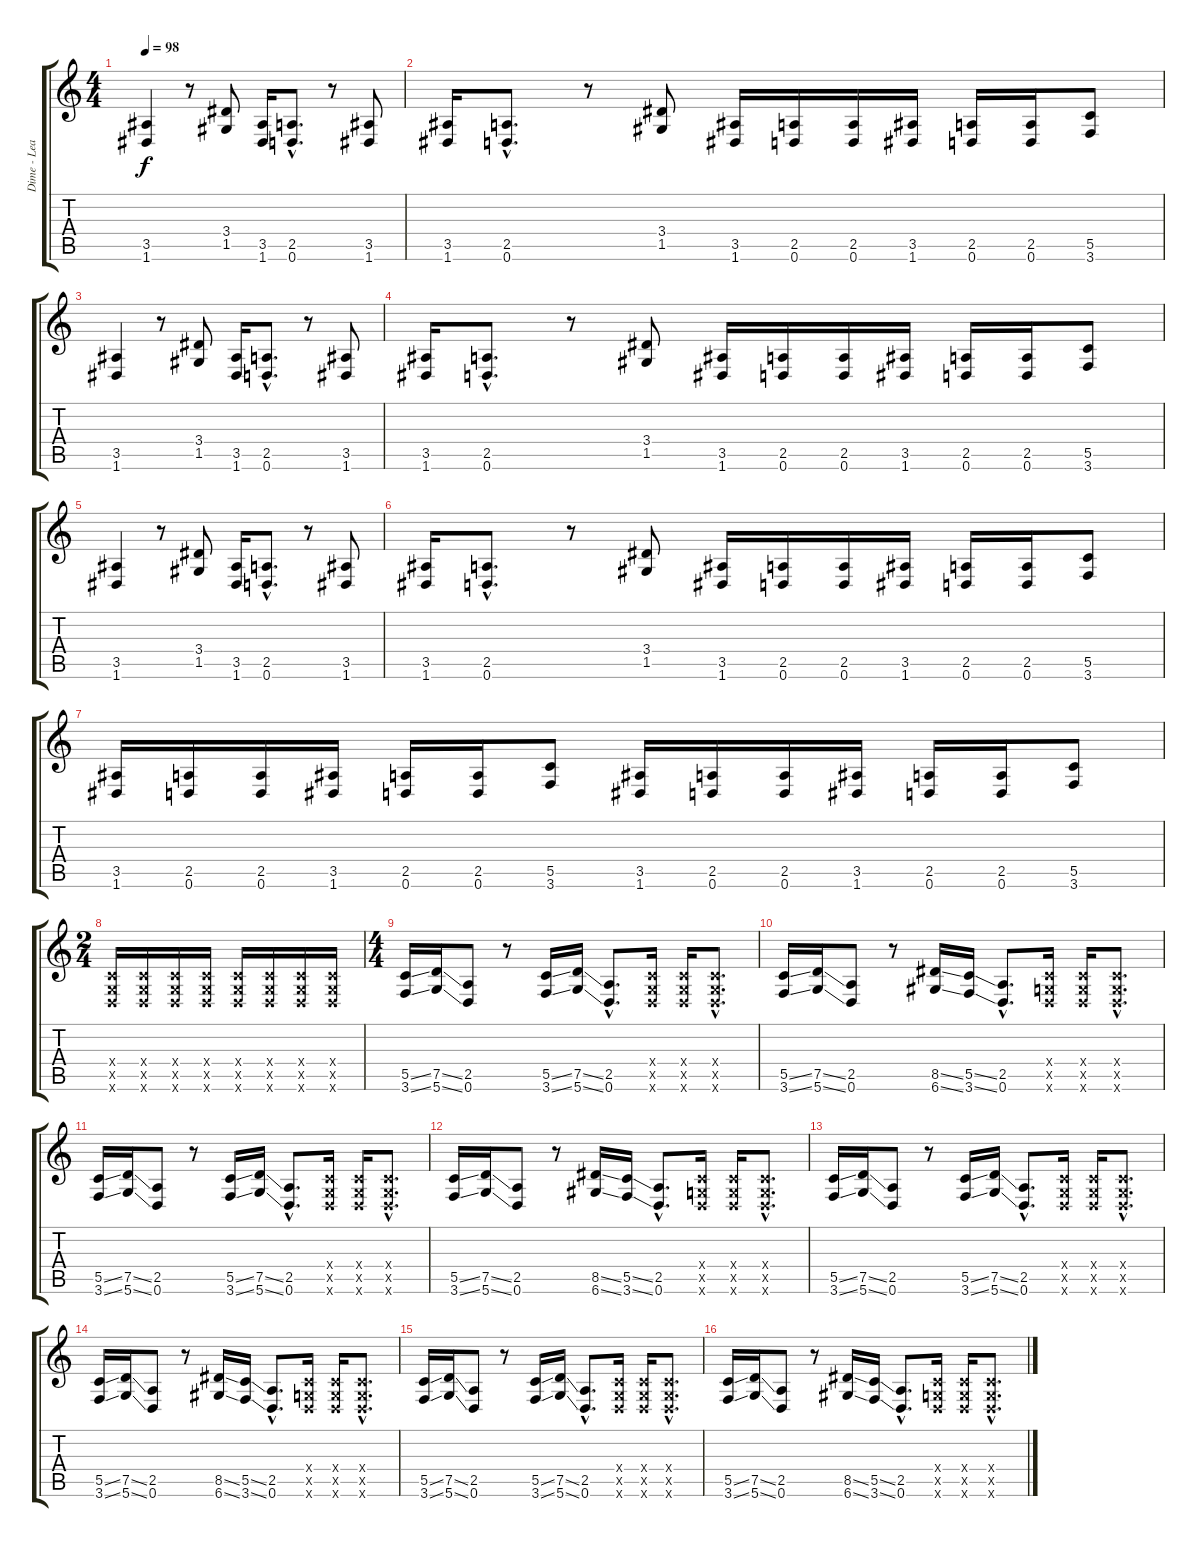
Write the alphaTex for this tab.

\track ("Dime - Lead Guitar" "Dime - Lea") {instrument overdrivenguitar}
\staff {score tabs}
\tuning (D4 A3 F3 C3 G2 D2) {hide}
\ts (4 4)
\tempo 98
\clef g2
\ks c
(3.5 1.6).4{dy f} r.8 (3.4 1.5).8 (3.5 1.6).16 (2.5{hac} 0.6{hac}).8{d} r.8 (3.5 1.6).8 |
(3.5 1.6).16 (2.5{hac} 0.6{hac}).8{d} r.8 (3.4 1.5).8 (3.5 1.6).16 (2.5 0.6).16 (2.5 0.6).16 (3.5 1.6).16 (2.5 0.6).16 (2.5 0.6).16 (5.5 3.6).8 |
(3.5 1.6).4 r.8 (3.4 1.5).8 (3.5 1.6).16 (2.5{hac} 0.6{hac}).8{d} r.8 (3.5 1.6).8 |
(3.5 1.6).16 (2.5{hac} 0.6{hac}).8{d} r.8 (3.4 1.5).8 (3.5 1.6).16 (2.5 0.6).16 (2.5 0.6).16 (3.5 1.6).16 (2.5 0.6).16 (2.5 0.6).16 (5.5 3.6).8 |
(3.5 1.6).4 r.8 (3.4 1.5).8 (3.5 1.6).16 (2.5{hac} 0.6{hac}).8{d} r.8 (3.5 1.6).8 |
(3.5 1.6).16 (2.5{hac} 0.6{hac}).8{d} r.8 (3.4 1.5).8 (3.5 1.6).16 (2.5 0.6).16 (2.5 0.6).16 (3.5 1.6).16 (2.5 0.6).16 (2.5 0.6).16 (5.5 3.6).8 |
(3.5 1.6).16 (2.5 0.6).16 (2.5 0.6).16 (3.5 1.6).16 (2.5 0.6).16 (2.5 0.6).16 (5.5 3.6).8 (3.5 1.6).16 (2.5 0.6).16 (2.5 0.6).16 (3.5 1.6).16 (2.5 0.6).16 (2.5 0.6).16 (5.5 3.6).8 |
\ts (2 4)
(0.4{x} 0.5{x} 0.6{x}).16 (0.4{x} 0.5{x} 0.6{x}).16 (0.4{x} 0.5{x} 0.6{x}).16 (0.4{x} 0.5{x} 0.6{x}).16 (0.4{x} 0.5{x} 0.6{x}).16 (0.4{x} 0.5{x} 0.6{x}).16 (0.4{x} 0.5{x} 0.6{x}).16 (0.4{x} 0.5{x} 0.6{x}).16 |
\ts (4 4)
(5.5{ss} 3.6{ss}).16 (7.5{ss} 5.6{ss}).16 (2.5 0.6).8 r.8 (5.5{ss} 3.6{ss}).16 (7.5{ss} 5.6{ss}).16 (2.5{hac} 0.6{hac}).8{d} (0.4{x} 0.5{x} 0.6{x}).16 (0.4{x} 0.5{x} 0.6{x}).16 (0.4{hac x} 0.5{hac x} 0.6{hac x}).8{d} |
(5.5{ss} 3.6{ss}).16 (7.5{ss} 5.6{ss}).16 (2.5 0.6).8 r.8 (8.5{ss} 6.6{ss}).16 (5.5{ss} 3.6{ss}).16 (2.5{hac} 0.6{hac}).8{d} (0.4{x} 0.5{x} 0.6{x}).16 (0.4{x} 0.5{x} 0.6{x}).16 (0.4{hac x} 0.5{hac x} 0.6{hac x}).8{d} |
(5.5{ss} 3.6{ss}).16 (7.5{ss} 5.6{ss}).16 (2.5 0.6).8 r.8 (5.5{ss} 3.6{ss}).16 (7.5{ss} 5.6{ss}).16 (2.5{hac} 0.6{hac}).8{d} (0.4{x} 0.5{x} 0.6{x}).16 (0.4{x} 0.5{x} 0.6{x}).16 (0.4{hac x} 0.5{hac x} 0.6{hac x}).8{d} |
(5.5{ss} 3.6{ss}).16 (7.5{ss} 5.6{ss}).16 (2.5 0.6).8 r.8 (8.5{ss} 6.6{ss}).16 (5.5{ss} 3.6{ss}).16 (2.5{hac} 0.6{hac}).8{d} (0.4{x} 0.5{x} 0.6{x}).16 (0.4{x} 0.5{x} 0.6{x}).16 (0.4{hac x} 0.5{hac x} 0.6{hac x}).8{d} |
(5.5{ss} 3.6{ss}).16 (7.5{ss} 5.6{ss}).16 (2.5 0.6).8 r.8 (5.5{ss} 3.6{ss}).16 (7.5{ss} 5.6{ss}).16 (2.5{hac} 0.6{hac}).8{d} (0.4{x} 0.5{x} 0.6{x}).16 (0.4{x} 0.5{x} 0.6{x}).16 (0.4{hac x} 0.5{hac x} 0.6{hac x}).8{d} |
(5.5{ss} 3.6{ss}).16 (7.5{ss} 5.6{ss}).16 (2.5 0.6).8 r.8 (8.5{ss} 6.6{ss}).16 (5.5{ss} 3.6{ss}).16 (2.5{hac} 0.6{hac}).8{d} (0.4{x} 0.5{x} 0.6{x}).16 (0.4{x} 0.5{x} 0.6{x}).16 (0.4{hac x} 0.5{hac x} 0.6{hac x}).8{d} |
(5.5{ss} 3.6{ss}).16 (7.5{ss} 5.6{ss}).16 (2.5 0.6).8 r.8 (5.5{ss} 3.6{ss}).16 (7.5{ss} 5.6{ss}).16 (2.5{hac} 0.6{hac}).8{d} (0.4{x} 0.5{x} 0.6{x}).16 (0.4{x} 0.5{x} 0.6{x}).16 (0.4{hac x} 0.5{hac x} 0.6{hac x}).8{d} |
(5.5{ss} 3.6{ss}).16 (7.5{ss} 5.6{ss}).16 (2.5 0.6).8 r.8 (8.5{ss} 6.6{ss}).16 (5.5{ss} 3.6{ss}).16 (2.5{hac} 0.6{hac}).8{d} (0.4{x} 0.5{x} 0.6{x}).16 (0.4{x} 0.5{x} 0.6{x}).16 (0.4{hac x} 0.5{hac x} 0.6{hac x}).8{d}
